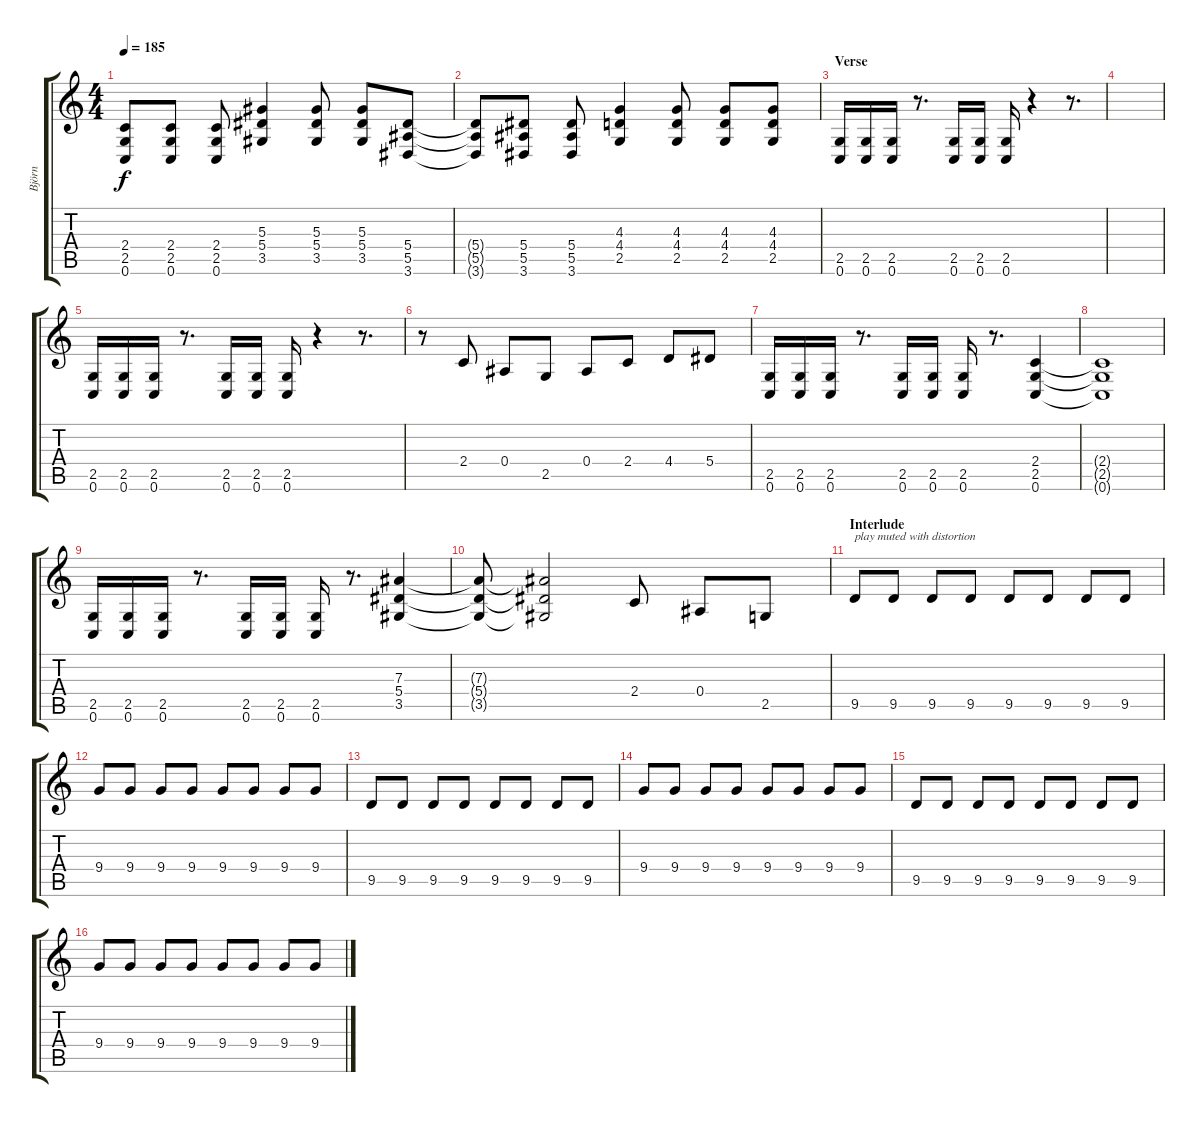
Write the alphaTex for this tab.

\track ("Björn" "Björn") {instrument distortionguitar}
\staff {score tabs}
\tuning (C4 G3 Eb3 Bb2 F2 C2) {hide}
\ts (4 4)
\tempo 185
\clef g2
\ks c
(2.4{t} 2.5{t} 0.6{t}).8{dy f} (2.4 2.5 0.6).8 (2.4 2.5 0.6).8 (5.3 5.4 3.5).4 (5.3 5.4 3.5).8 (5.3 5.4 3.5).8 (5.4 5.5 3.6).8 |
(5.4{t} 5.5{t} 3.6{t}).8 (5.4 5.5 3.6).8 (5.4 5.5 3.6).8 (4.3 4.4 2.5).4 (4.3 4.4 2.5).8 (4.3 4.4 2.5).8 (4.3 4.4 2.5).8 |
\section ("" "Verse")
(2.5 0.6).16 (2.5 0.6).16 (2.5 0.6).16 r.8{d} (2.5 0.6).16 (2.5 0.6).16 (2.5 0.6).16 r.4 r.8{d} |
|
(2.5 0.6).16 (2.5 0.6).16 (2.5 0.6).16 r.8{d} (2.5 0.6).16 (2.5 0.6).16 (2.5 0.6).16 r.4 r.8{d} |
r.8 2.4.8 0.4.8 2.5.8 0.4.8 2.4.8 4.4.8 5.4.8 |
(2.5 0.6).16 (2.5 0.6).16 (2.5 0.6).16 r.8{d} (2.5 0.6).16 (2.5 0.6).16 (2.5 0.6).16 r.8{d} (2.4 2.5 0.6).4 |
(2.4{t} 2.5{t} 0.6{t}).1 |
(2.5 0.6).16 (2.5 0.6).16 (2.5 0.6).16 r.8{d} (2.5 0.6).16 (2.5 0.6).16 (2.5 0.6).16 r.8{d} (7.3 5.4 3.5).4 |
(7.3{t} 5.4{t} 3.5{t}).8 (7.3{t} 5.4{t} 3.5{t}).2 2.4.8 0.4.8 2.5.8 |
\section ("" "Interlude")
9.5.8{txt "play muted with distortion" volume 6 instrument electricguitarmuted} 9.5.8 9.5.8 9.5.8 9.5.8 9.5.8 9.5.8 9.5.8 |
9.4.8 9.4.8 9.4.8 9.4.8 9.4.8 9.4.8 9.4.8 9.4.8 |
9.5.8 9.5.8 9.5.8 9.5.8 9.5.8 9.5.8 9.5.8 9.5.8 |
9.4.8 9.4.8 9.4.8 9.4.8 9.4.8 9.4.8 9.4.8 9.4.8 |
9.5.8 9.5.8 9.5.8 9.5.8 9.5.8 9.5.8 9.5.8 9.5.8 |
9.4.8 9.4.8 9.4.8 9.4.8 9.4.8 9.4.8 9.4.8 9.4.8
